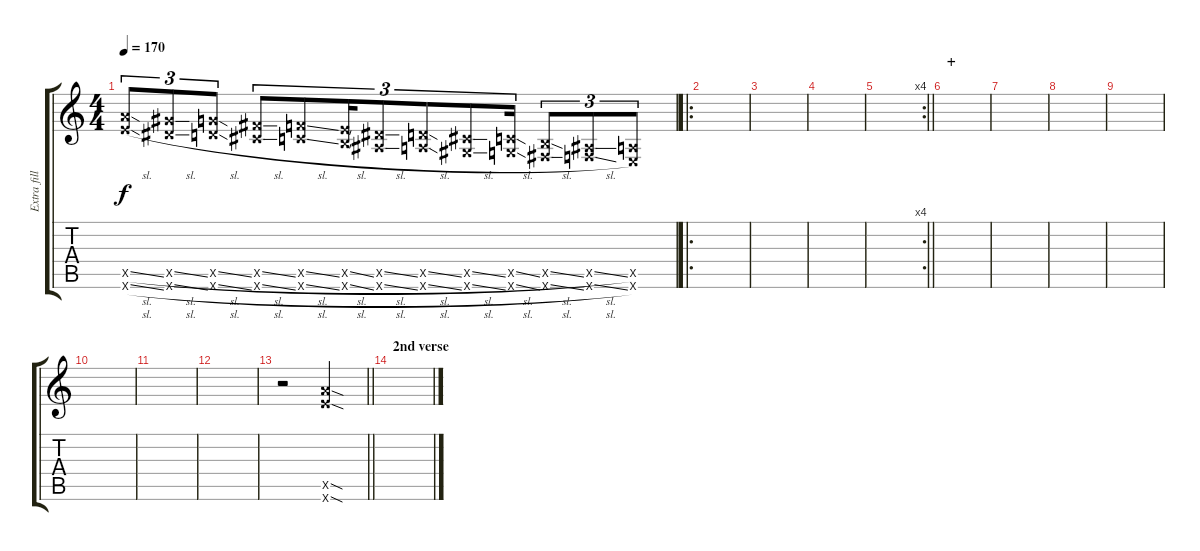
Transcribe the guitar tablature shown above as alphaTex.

\track ("Extra fills" "Extra fill") {instrument distortionguitar}
\staff {score tabs}
\tuning (E4 B3 G3 D3 A2 E2) {hide}
\ts (4 4)
\tempo 170
\clef g2
\ks c
(12.5{sl x} 12.6{sl x}).8{tu (3 2) dy f volume 10} (11.5{sl x} 11.6{sl x}).8{tu (3 2)} (10.5{sl x} 10.6{sl x}).8{tu (3 2)} (9.5{sl x} 9.6{sl x}).8{tu (3 2)} (8.5{sl x} 8.6{sl x}).8{tu (3 2)} (7.5{sl x} 7.6{sl x}).16{tu (3 2)} (6.5{sl x} 6.6{sl x}).8{tu (3 2)} (5.5{sl x} 5.6{sl x}).8{tu (3 2)} (4.5{sl x} 4.6{sl x}).8{tu (3 2)} (3.5{sl x} 3.6{sl x}).16{tu (3 2)} (2.5{sl x} 2.6{sl x}).8{tu (3 2)} (1.5{sl x} 1.6{sl x}).8{tu (3 2)} (0.5{x} 0.6{x}).8{tu (3 2)} |
\ro
|
|
|
\rc 4
\barLineRight lightlight
|
\section ("" "+")
|
|
|
|
|
|
|
\barLineRight lightlight
r.2 (12.5{sod x} 12.6{sod x}).2 |
\section ("" "2nd verse")
